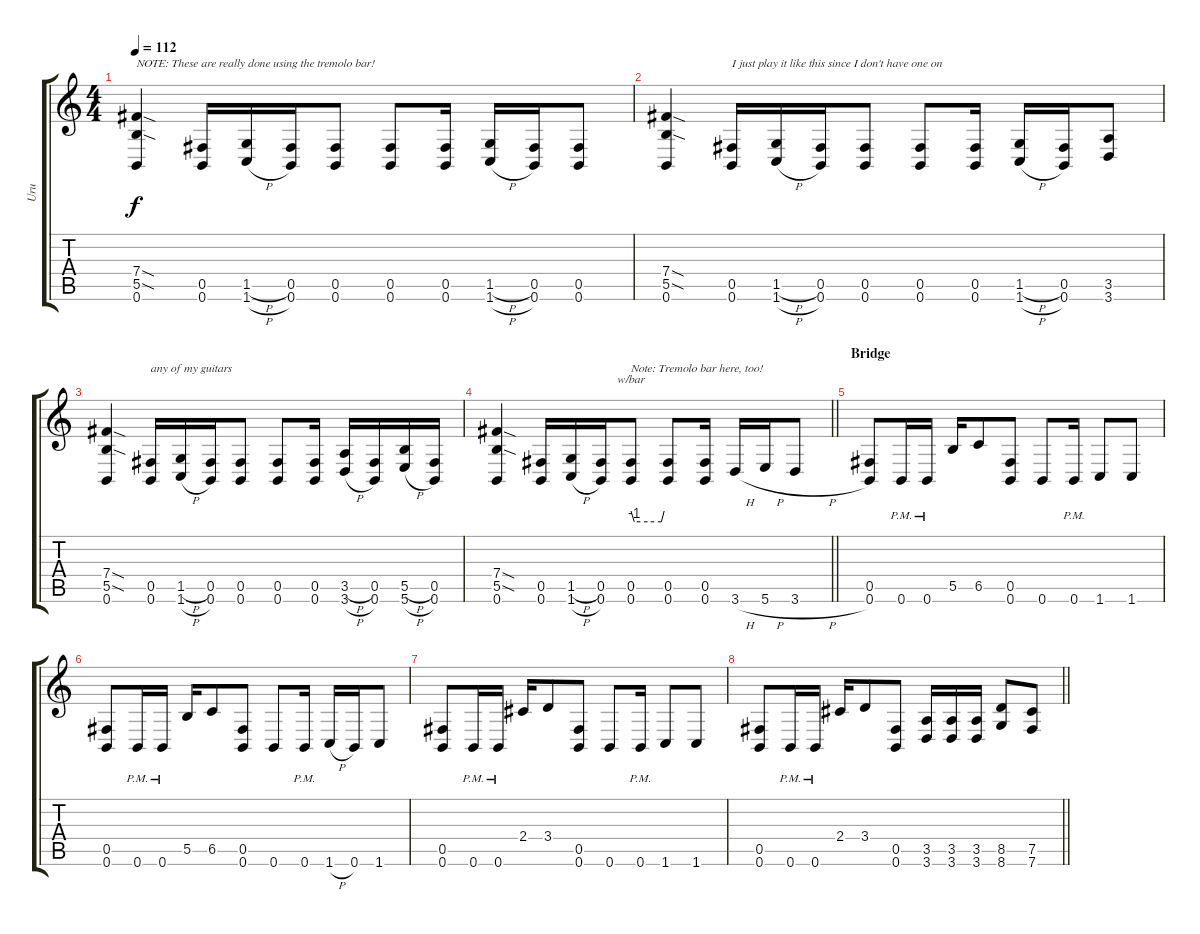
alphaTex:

\track ("Uru" "Uru") {instrument overdrivenguitar}
\staff {score tabs}
\tuning (Db4 Ab3 E3 B2 Gb2 B1) {hide}
\ts (4 4)
\section ("" "")
\tempo 112
\clef g2
\ks c
(7.4{sod} 5.5{sod} 0.6).4{txt "NOTE: These are really done using the tremolo bar!" dy f instrument distortionguitar} (0.5 0.6).16 (1.5{h} 1.6{h}).16 (0.5 0.6).16 (0.5 0.6).8 (0.5 0.6).8 (0.5 0.6).16 (1.5{h} 1.6{h}).16 (0.5 0.6).16 (0.5 0.6).8 |
(7.4{sod} 5.5{sod} 0.6).4 (0.5 0.6).16{txt "I just play it like this since I don't have one on"} (1.5{h} 1.6{h}).16 (0.5 0.6).16 (0.5 0.6).8 (0.5 0.6).8 (0.5 0.6).16 (1.5{h} 1.6{h}).16 (0.5 0.6).16 (3.5 3.6).8 |
(7.4{sod} 5.5{sod} 0.6).4 (0.5 0.6).16{txt "any of my guitars"} (1.5{h} 1.6{h}).16 (0.5 0.6).16 (0.5 0.6).8 (0.5 0.6).8 (0.5 0.6).16 (3.5{h} 3.6{h}).16 (0.5 0.6).16 (5.5{h} 5.6{h}).16 (0.5 0.6).16 |
\barLineRight lightlight
(7.4{sod} 5.5{sod} 0.6).4 (0.5 0.6).16 (1.5{h} 1.6{h}).16 (0.5 0.6).16 (0.5 0.6).8{tbe (custom default 0 0 6 -4 30 -4 55 -4 60 0) txt "Note: Tremolo bar here, too!"} (0.5 0.6).8 (0.5 0.6).16 3.6{h}.16 5.6{h}.16 3.6{h}.8 |
\section ("" "Bridge")
(0.5 0.6).8 0.6{pm}.16 0.6{pm}.16 5.5.16 6.5.8 (0.5 0.6).8 0.6.8 0.6{pm}.16 1.6.8 1.6.8 |
(0.5 0.6).8 0.6{pm}.16 0.6{pm}.16 5.5.16 6.5.8 (0.5 0.6).8 0.6.8 0.6{pm}.16 1.6{h}.16 0.6.16 1.6.8 |
(0.5 0.6).8 0.6{pm}.16 0.6{pm}.16 2.4.16 3.4.8 (0.5 0.6).8 0.6.8 0.6{pm}.16 1.6.8 1.6.8 |
\barLineRight lightlight
(0.5 0.6).8 0.6{pm}.16 0.6{pm}.16 2.4.16 3.4.8 (0.5 0.6).8 (3.5 3.6).16 (3.5 3.6).16 (3.5 3.6).16 (8.5 8.6).8 (7.5 7.6).8
